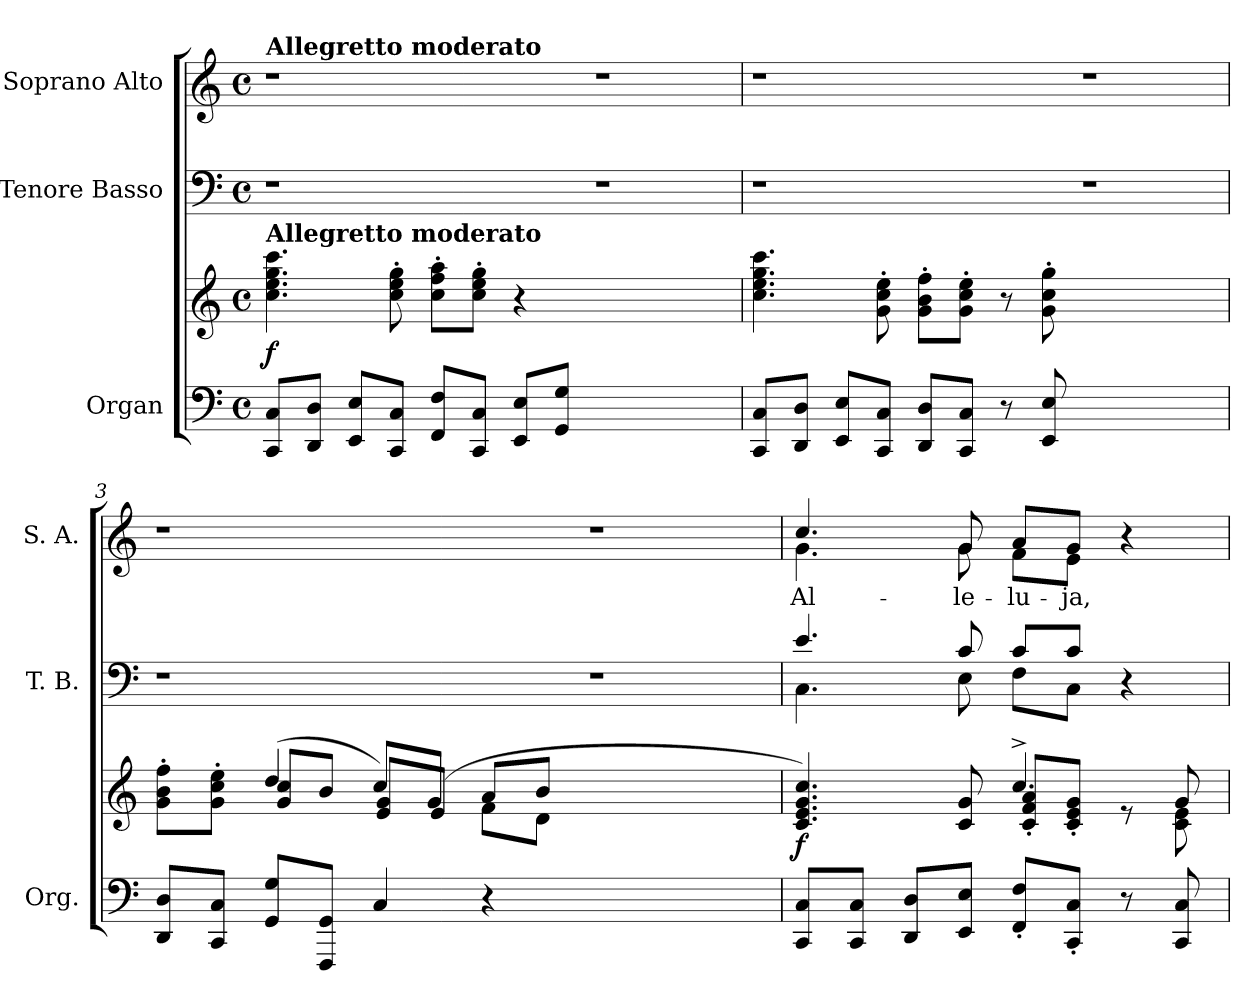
**kern	**kern	**dynam	**kern	**kern	**text
*part3	*part3	*part3	*part2	*part1	*part1
*staff4	*staff3	*staff3/4	*staff2	*staff1	*staff1
*I"Organ	*	*	*I"Tenore Basso	*I"Soprano Alto	*
*I'Org.	*	*	*I'T. B.	*I'S. A.	*
!!LO:PB:g=z
*clefF4	*clefG2	*	*clefF4	*clefG2	*
*k[]	*k[]	*	*k[]	*k[]	*
*C:	*C:	*	*C:	*C:	*
*M4/4	*M4/4	*	*M4/4	*M4/4	*
*met(c)	*met(c)	*	*met(c)	*met(c)	*
*MM100	*MM100	*	*MM100	*MM100	*
=1	=1	=1	=1	=1	=1
!	!	!	!	!LO:TX:a:B:t=Allegretto moderato	!
!	!LO:TX:a:B:t=Allegretto moderato	!	!	!	!
8CCi/ 8Ci/L	4.cci\ 4.eei 4.ggi 4.ccci	f	1r	1r	.
8DDi/ 8Di/J	.	.	.	.	.
8EEi/ 8Ei/L	.	.	.	.	.
8CCi/ 8Ci/J	8cci\' 8eei' 8ggi'	.	.	.	.
8FFi/ 8Fi/L	8cci'\ 8ffi'\ 8aai'\L	.	.	.	.
8CCi/ 8Ci/J	8cci'\ 8eei'\ 8ggi'\J	.	.	.	.
8EEi/ 8Ei/L	4r	.	.	.	.
8GGi/ 8Gi/J	.	.	.	.	.
1ryy	1ryy	.	1r	1r	.
=2	=2	=2	=2	=2	=2
8CCi/ 8Ci/L	4.cci\ 4.eei 4.ggi 4.ccci	.	1r	1r	.
8DDi/ 8Di/J	.	.	.	.	.
8EEi/ 8Ei/L	.	.	.	.	.
8CCi/ 8Ci/J	8gi\' 8cci' 8eei'	.	.	.	.
8DDi/ 8Di/L	8gi'\ 8bi'\ 8ffi'\L	.	.	.	.
8CCi/ 8Ci/J	8gi'\ 8cci'\ 8eei'\J	.	.	.	.
8r	8r	.	.	.	.
8EEi/ 8Ei	8gi\' 8cci' 8ggi'	.	.	.	.
1ryy	1ryy	.	1r	1r	.
=3	=3	=3	=3	=3	=3
*	*^	*	*	*	*
8DDi/ 8Di/L	4ryy	8gi'\ 8bi'\ 8ffi'\L	.	1r	1r	.
8CCi/ 8Ci/J	.	8gi'\ 8cci'\ 8eei'\J	.	.	.	.
8GGi/ 8Gi/L	(4ddi/	8gi/ 8cci/L	.	.	.	.
8FFFi/ 8GGi/J	.	8bi/J	.	.	.	.
4Ci/	8cci/L)	8ei/ 8gi/L	.	.	.	.
.	(8gi/J	8ei/J	.	.	.	.
4r	8ai/L	8fi\L	.	.	.	.
.	8bi/J	8di\J	.	.	.	.
1ryy	1ryy	1ryy	.	1r	1r	.
=4	=4	=4	=4	=4	=4	=4
*	*	*	*	*^	*	*
!	!	!	!	!	!	!	!LO:LY:b:color=#000000
*	*	*	*	*	*	*^	*
8CCi/ 8Ci/L	4.ci/ 4.ei 4.gi 4.cci)	2ryy	f	4.ei/	4.Ci\	4.cci/	4.gi\	Al-
8CCi/ 8Ci/J	.	.	.	.	.	.	.	.
8DDi/ 8Di/L	.	.	.	.	.	.	.	.
!	!	!	!	!	!	!	!	!LO:LY:b:color=#000000
8EEi/ 8Ei/J	8ci/ 8gi	.	.	8ci/	8Ei\	8gi/	8gi\	-le-
!	!	!	!	!	!	!	!	!LO:LY:b:color=#000000
8FFi'/ 8Fi'/L	4.cc^i/	8ci'/ 8fi'/ 8ai'/L	.	8ci/L	8Fi\L	8ai/L	8fi\L	-lu-
!	!	!	!	!	!	!	!	!LO:LY:b:color=#000000
8CCi'/ 8Ci'/J	.	8ci'/ 8ei'/ 8gi'/J	.	8ci/J	8Ci\J	8gi/J	8ei\J	-ja,
8r	.	8r	.	4r	4ryy	4r	4ryy	.
8CCi/ 8Ci	8gi/	8ci\ 8ei	.	.	.	.	.	.
*	*v	*v	*	*	*	*v	*v	*
*	*	*	*v	*v	*	*
=	=	=	=	=	=
*-	*-	*-	*-	*-	*-
